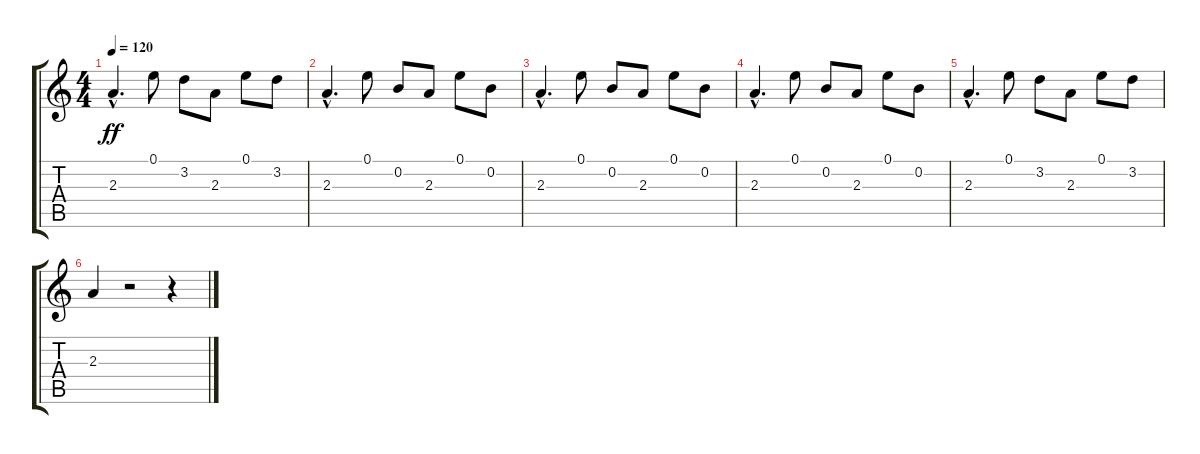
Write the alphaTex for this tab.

\track "" {instrument electricguitarclean}
\staff {score tabs}
\tuning (E4 B3 G3 D3 A2 E2) {hide}
\ts (4 4)
\tempo 120
\clef g2
\ks c
2.3{hac}.4{d dy ff} 0.1.8 3.2.8 2.3.8 0.1.8 3.2.8 |
2.3{hac}.4{d} 0.1.8 0.2.8 2.3.8 0.1.8 0.2.8 |
2.3{hac}.4{d} 0.1.8 0.2.8 2.3.8 0.1.8 0.2.8 |
2.3{hac}.4{d} 0.1.8 0.2.8 2.3.8 0.1.8 0.2.8 |
2.3{hac}.4{d} 0.1.8 3.2.8 2.3.8 0.1.8 3.2.8 |
2.3.4 r.2 r.4
